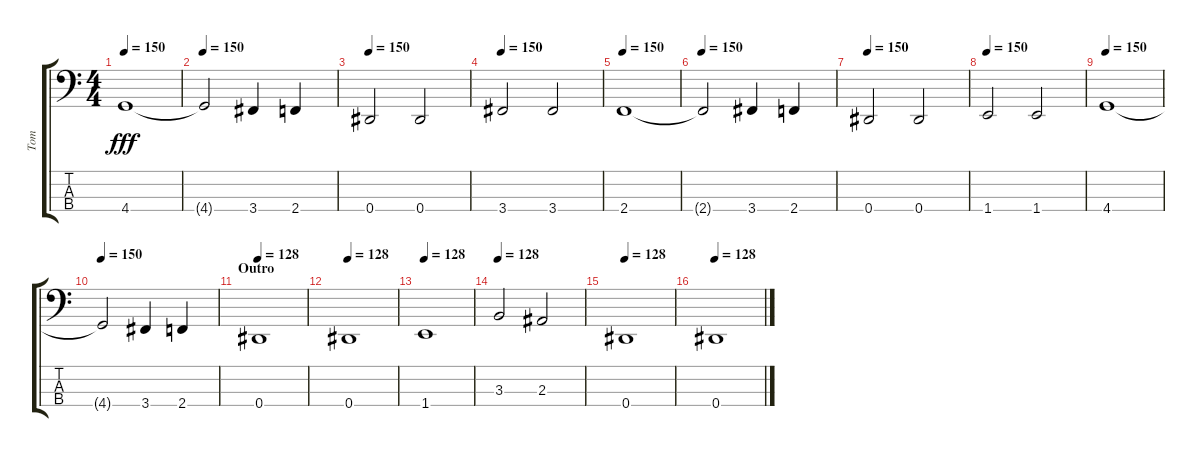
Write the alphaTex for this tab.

\track ("Tom" "Tom") {instrument electricbasspick}
\staff {score tabs}
\tuning (Gb2 Db2 Ab1 Eb1) {hide}
\ts (4 4)
\tempo 150
\clef f4
\ks c
4.4.1{dy fff} |
\tempo 150
4.4{t}.2 3.4.4 2.4.4 |
\tempo 150
0.4.2 0.4.2 |
\tempo 150
3.4.2 3.4.2 |
\tempo 150
2.4.1 |
\tempo 150
2.4{t}.2 3.4.4 2.4.4 |
\tempo 150
0.4.2 0.4.2 |
\tempo 150
1.4.2 1.4.2 |
\tempo 150
4.4.1 |
\tempo 150
4.4{t}.2 3.4.4 2.4.4 |
\section ("" "Outro")
\tempo 128
0.4.1 |
\tempo 128
0.4.1 |
\tempo 128
1.4.1 |
\tempo 128
3.3.2 2.3.2 |
\tempo 128
0.4.1 |
\tempo 128
0.4.1
